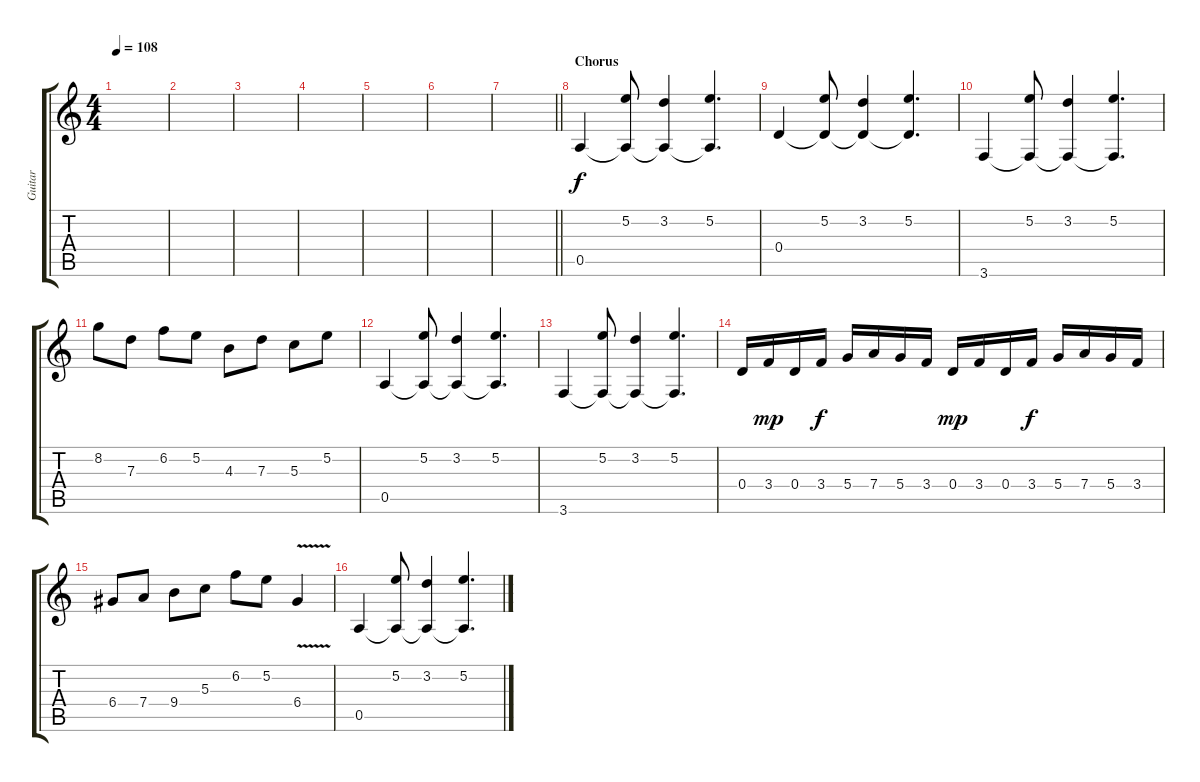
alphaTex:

\track ("Guitar" "Guitar") {instrument distortionguitar}
\staff {score tabs}
\tuning (E4 B3 G3 D3 A2 D2) {hide}
\ts (4 4)
\tempo 108
\clef g2
\ks c
|
|
|
|
|
|
\barLineRight lightlight
|
\section ("" "Chorus")
0.5.4 (5.2 0.5{t}).8 (3.2 0.5{t}).4 (5.2 0.5{t}).4{d} |
0.4.4 (5.2 0.4{t}).8 (3.2 0.4{t}).4 (5.2 0.4{t}).4{d} |
3.6.4 (5.2 3.6{t}).8 (3.2 3.6{t}).4 (5.2 3.6{t}).4{d} |
8.2.8 7.3.8 6.2.8 5.2.8 4.3.8 7.3.8 5.3.8 5.2.8 |
0.5.4 (5.2 0.5{t}).8 (3.2 0.5{t}).4 (5.2 0.5{t}).4{d} |
3.6.4 (5.2 3.6{t}).8 (3.2 3.6{t}).4 (5.2 3.6{t}).4{d} |
0.4.16 3.4.16{dy mp} 0.4.16 3.4.16{dy f} 5.4.16 7.4.16 5.4.16 3.4.16 0.4.16{dy mp} 3.4.16 0.4.16 3.4.16{dy f} 5.4.16 7.4.16 5.4.16 3.4.16 |
6.4.8 7.4.8 9.4.8 5.3.8 6.2.8 5.2.8 6.4{v}.4 |
0.5.4 (5.2 0.5{t}).8 (3.2 0.5{t}).4 (5.2 0.5{t}).4{d}
